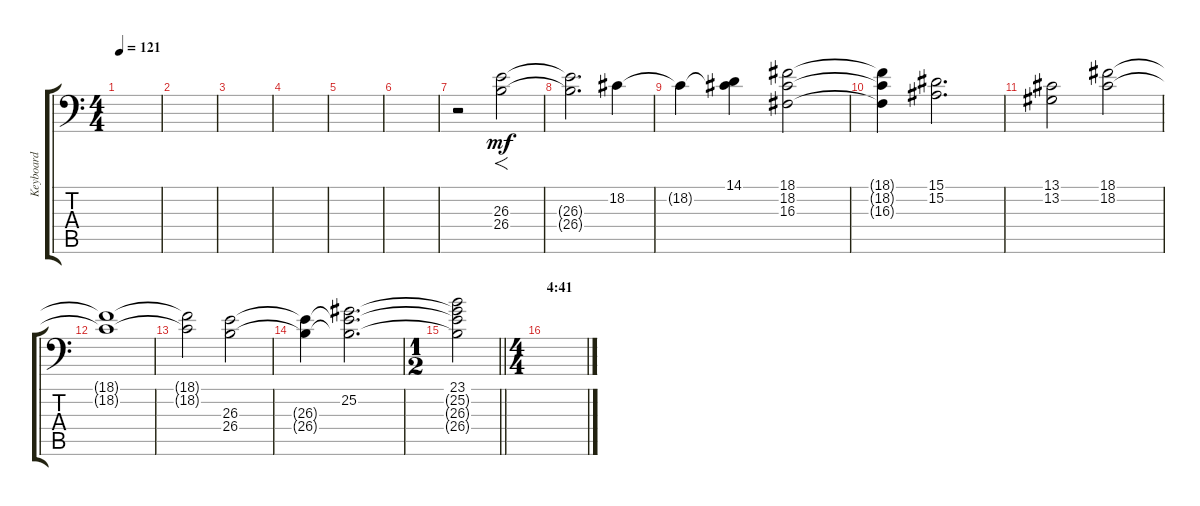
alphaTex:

\track ("Keyboard" "Keyboard") {instrument electricgrandpiano}
\staff {score tabs}
\tuning (C3 G2 D2 A1 E1 B0) {hide}
\ts (4 4)
\tempo 121
\clef f4
\ks c
|
|
|
|
|
|
r.2 (26.3 26.4).2{f dy mf} |
(26.3{t} 26.4{t}).2{d} 18.2.4 |
18.2{t}.4 (14.1 18.2{t}).4 (18.1 18.2 16.3).2 |
(18.1{t} 18.2{t} 16.3{t}).4 (15.1 15.2).2{d} |
(13.1 13.2).2 (18.1 18.2).2 |
(18.1{t} 18.2{t}).1 |
(18.1{t} 18.2{t}).2 (26.3 26.4).2 |
(26.3{t} 26.4{t}).4 (25.2 26.3{t} 26.4{t}).2{d} |
\ts (1 2)
\barLineRight lightlight
(23.1 25.2{t} 26.3{t} 26.4{t}).2 |
\ts (4 4)
\section ("" "4:41")
